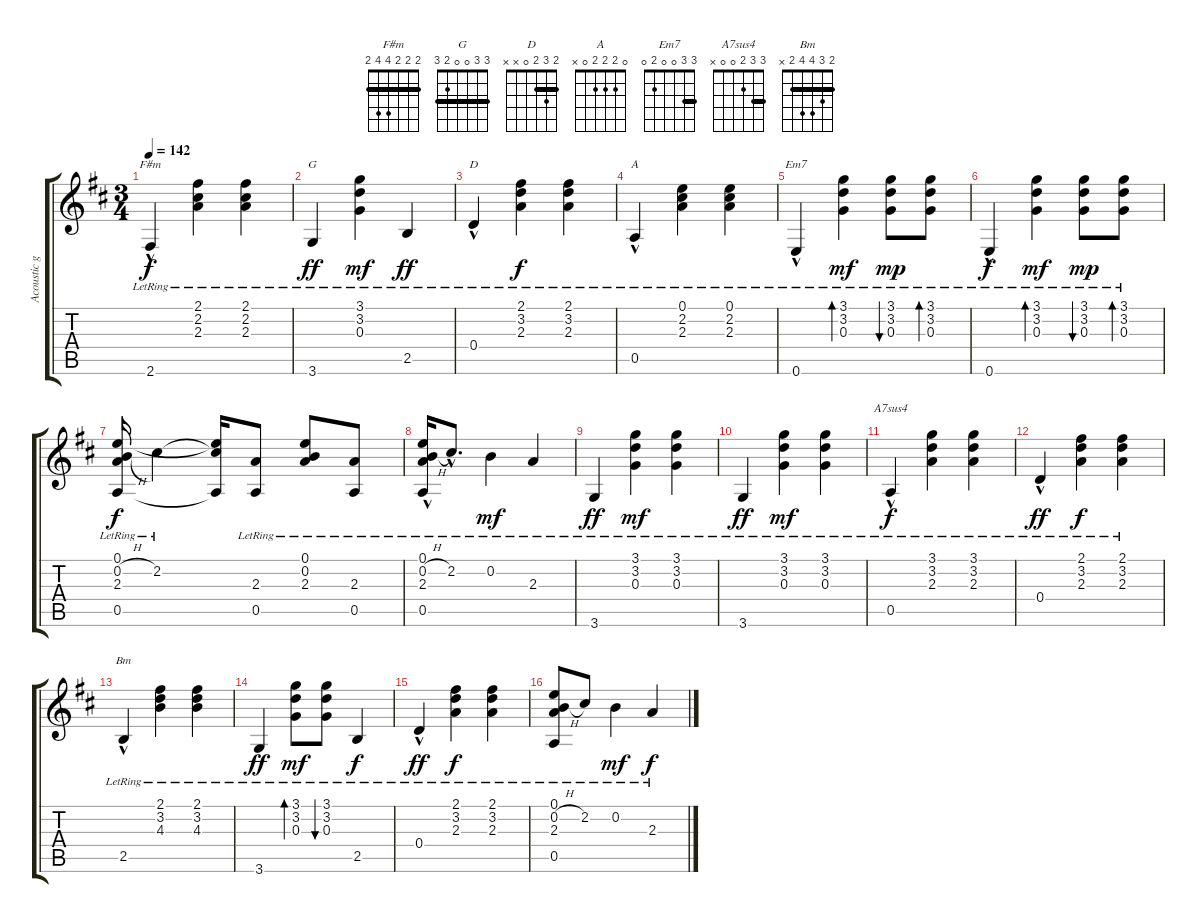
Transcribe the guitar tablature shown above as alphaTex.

\track ("Acoustic guitar - James Taylor" "Acoustic g") {instrument acousticguitarsteel}
\staff {score tabs}
\tuning (E4 B3 G3 D3 A2 E2) {hide}
\chord ("F#m" 2 2 2 4 4 2) {barre 2}
\chord ("G" 3 3 0 0 2 3) {barre 3}
\chord ("D" 2 3 2 0 x x) {barre 2}
\chord ("A" 0 2 2 2 0 x)
\chord ("Em7" 3 3 0 0 2 0) {barre 3}
\chord ("A7sus4" 3 3 2 0 0 x) {barre 3}
\chord ("Bm" 2 3 4 4 2 x) {barre 2}
\ts (3 4)
\tempo 142
\clef g2
\ks d
2.6{hac lr}.4{ch "F#m" dy f} (2.1{lr} 2.2{lr} 2.3{lr}).4 (2.1{lr} 2.2{lr} 2.3{lr}).4 |
3.6{lr}.4{ch "G" dy ff} (3.1{lr} 3.2{lr} 0.3{lr}).4{dy mf} 2.5{lr}.4{dy ff} |
0.4{hac lr}.4{ch "D"} (2.1{lr} 3.2{lr} 2.3{lr}).4{dy f} (2.1{lr} 3.2{lr} 2.3{lr}).4 |
0.5{hac lr}.4{ch "A"} (0.1{lr} 2.2{lr} 2.3{lr}).4 (0.1{lr} 2.2{lr} 2.3{lr}).4 |
0.6{hac lr}.4{ch "Em7"} (3.1{lr} 3.2{lr} 0.3{lr}).4{bd 120 dy mf} (3.1{lr} 3.2{lr} 0.3{lr}).8{bu 60 dy mp} (3.1{lr} 3.2{lr} 0.3{lr}).8{bd 60} |
0.6{hac lr}.4{dy f} (3.1{lr} 3.2{lr} 0.3{lr}).4{bd 120 dy mf} (3.1{lr} 3.2{lr} 0.3{lr}).8{bu 60 dy mp} (3.1{lr} 3.2{lr} 0.3{lr}).8{bd 60} |
(0.1{lr} 0.2{h} 2.3{lr} 0.5{lr}).16{dy f} 2.2{lr}.4 (0.1{t} 2.2{t} 0.5{t}).16 (2.3{lr} 0.5{lr}).8 (0.1{lr} 0.2{lr} 2.3{lr}).8 (2.3{lr} 0.5{lr}).8 |
(0.1{lr} 0.2{h} 2.3{lr} 0.5{hac lr}).16 2.2{hac lr}.8{d} 0.2{lr}.4{dy mf} 2.3{lr}.4 |
3.6{lr}.4{dy ff} (3.1{lr} 3.2{lr} 0.3{lr}).4{dy mf} (3.1{lr} 3.2{lr} 0.3{lr}).4 |
3.6{lr}.4{dy ff} (3.1{lr} 3.2{lr} 0.3{lr}).4{dy mf} (3.1{lr} 3.2{lr} 0.3{lr}).4 |
0.5{hac lr}.4{ch "A7sus4" dy f} (3.1{lr} 3.2{lr} 2.3{lr}).4 (3.1{lr} 3.2{lr} 2.3{lr}).4 |
0.4{hac lr}.4{dy ff} (2.1{lr} 3.2{lr} 2.3{lr}).4{dy f} (2.1{lr} 3.2{lr} 2.3{lr}).4 |
2.5{hac lr}.4{ch "Bm"} (2.1{lr} 3.2{lr} 4.3{lr}).4 (2.1{lr} 3.2{lr} 4.3{lr}).4 |
3.6{lr}.4{dy ff} (3.1{lr} 3.2{lr} 0.3{lr}).8{bd 120 dy mf} (3.1{lr} 3.2{lr} 0.3{lr}).8{bu 120} 2.5{lr}.4{dy f} |
0.4{hac lr}.4{dy ff} (2.1{lr} 3.2{lr} 2.3{lr}).4{dy f} (2.1{lr} 3.2{lr} 2.3{lr}).4 |
(0.1{lr} 0.2{h} 2.3{lr} 0.5{lr}).8 2.2{lr}.8 0.2{lr}.4{dy mf} 2.3{lr}.4{dy f}
